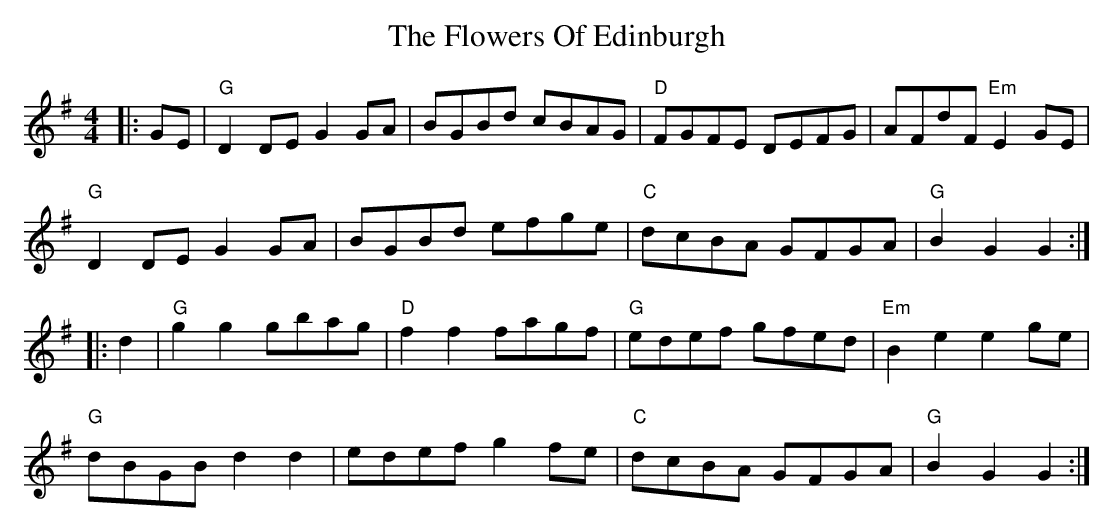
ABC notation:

X:1
T: The Flowers Of Edinburgh
M: 4/4
L: 1/8
K: Gmaj
|:GE|"G"D2DE G2GA|BGBd cBAG|"D"FGFE DEFG|AFdF "Em"E2GE|
"G"D2DE G2GA|BGBd efge|"C"dcBA GFGA|"G"B2 G2 G2:|
|:d2|"G"g2g2 gbag|"D"f2f2 fagf|"G"edef gfed|"Em"B2e2 e2ge|
"G"dBGB d2 d2|edef g2fe|"C"dcBA GFGA|"G"B2 G2 G2:|
